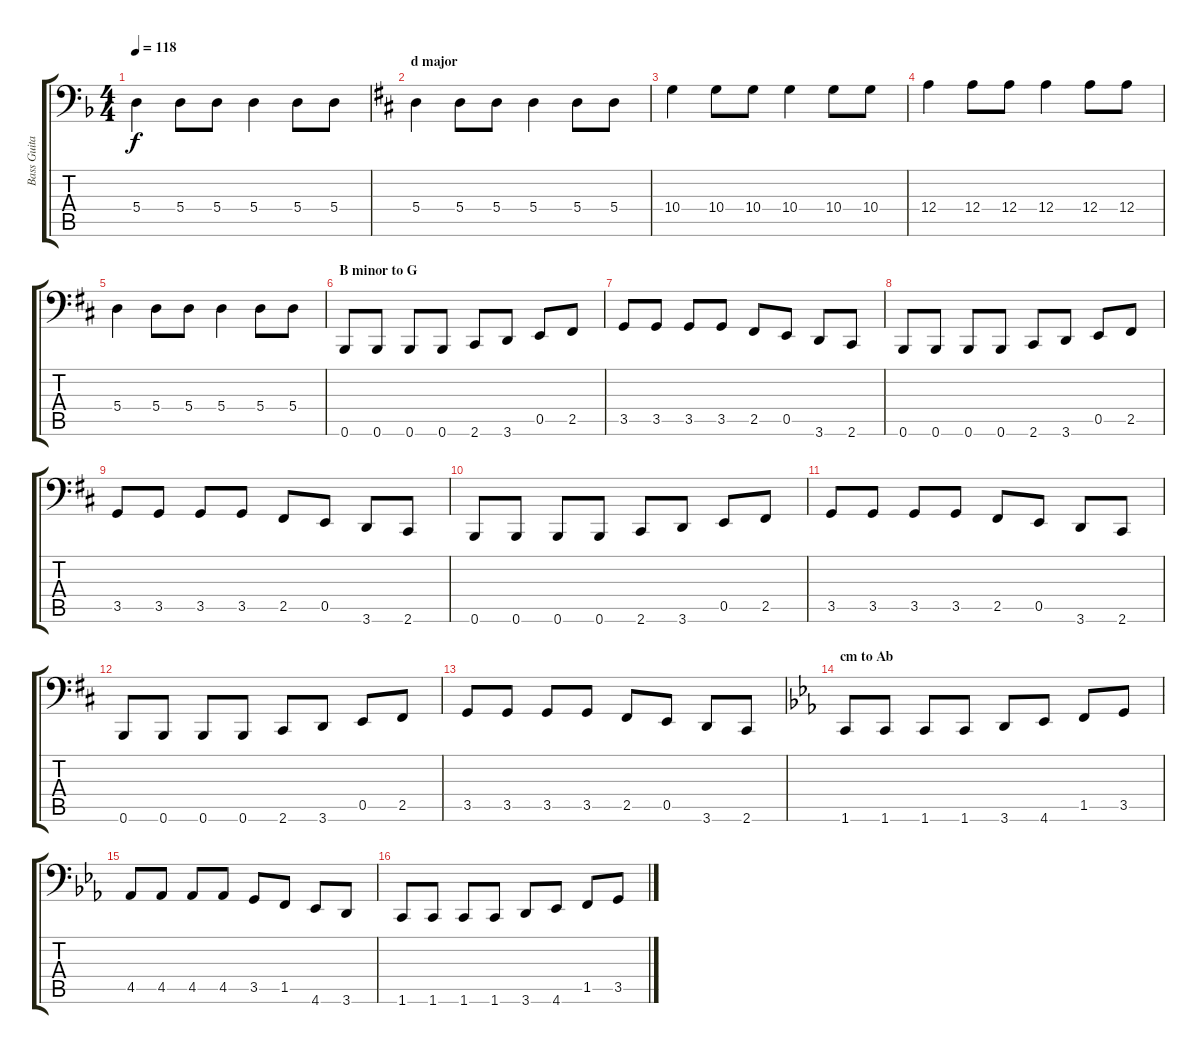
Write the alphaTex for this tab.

\track ("Bass Guitar" "Bass Guita") {instrument electricbassfinger}
\staff {score tabs}
\tuning (C3 G2 D2 A1 E1 B0) {hide}
\ts (4 4)
\tempo 118
\clef f4
\ks dminor
5.4.4{dy f} 5.4.8 5.4.8 5.4.4 5.4.8 5.4.8 |
\section ("" "d major")
\ks d
5.4.4 5.4.8 5.4.8 5.4.4 5.4.8 5.4.8 |
10.4.4 10.4.8 10.4.8 10.4.4 10.4.8 10.4.8 |
12.4.4 12.4.8 12.4.8 12.4.4 12.4.8 12.4.8 |
5.4.4 5.4.8 5.4.8 5.4.4 5.4.8 5.4.8 |
\section ("" "B minor to G")
\ks bminor
0.6.8 0.6.8 0.6.8 0.6.8 2.6.8 3.6.8 0.5.8 2.5.8 |
3.5.8 3.5.8 3.5.8 3.5.8 2.5.8 0.5.8 3.6.8 2.6.8 |
0.6.8 0.6.8 0.6.8 0.6.8 2.6.8 3.6.8 0.5.8 2.5.8 |
3.5.8 3.5.8 3.5.8 3.5.8 2.5.8 0.5.8 3.6.8 2.6.8 |
0.6.8 0.6.8 0.6.8 0.6.8 2.6.8 3.6.8 0.5.8 2.5.8 |
3.5.8 3.5.8 3.5.8 3.5.8 2.5.8 0.5.8 3.6.8 2.6.8 |
0.6.8 0.6.8 0.6.8 0.6.8 2.6.8 3.6.8 0.5.8 2.5.8 |
3.5.8 3.5.8 3.5.8 3.5.8 2.5.8 0.5.8 3.6.8 2.6.8 |
\section ("" "cm to Ab")
\ks cminor
1.6.8 1.6.8 1.6.8 1.6.8 3.6.8 4.6.8 1.5.8 3.5.8 |
4.5.8 4.5.8 4.5.8 4.5.8 3.5.8 1.5.8 4.6.8 3.6.8 |
1.6.8 1.6.8 1.6.8 1.6.8 3.6.8 4.6.8 1.5.8 3.5.8
